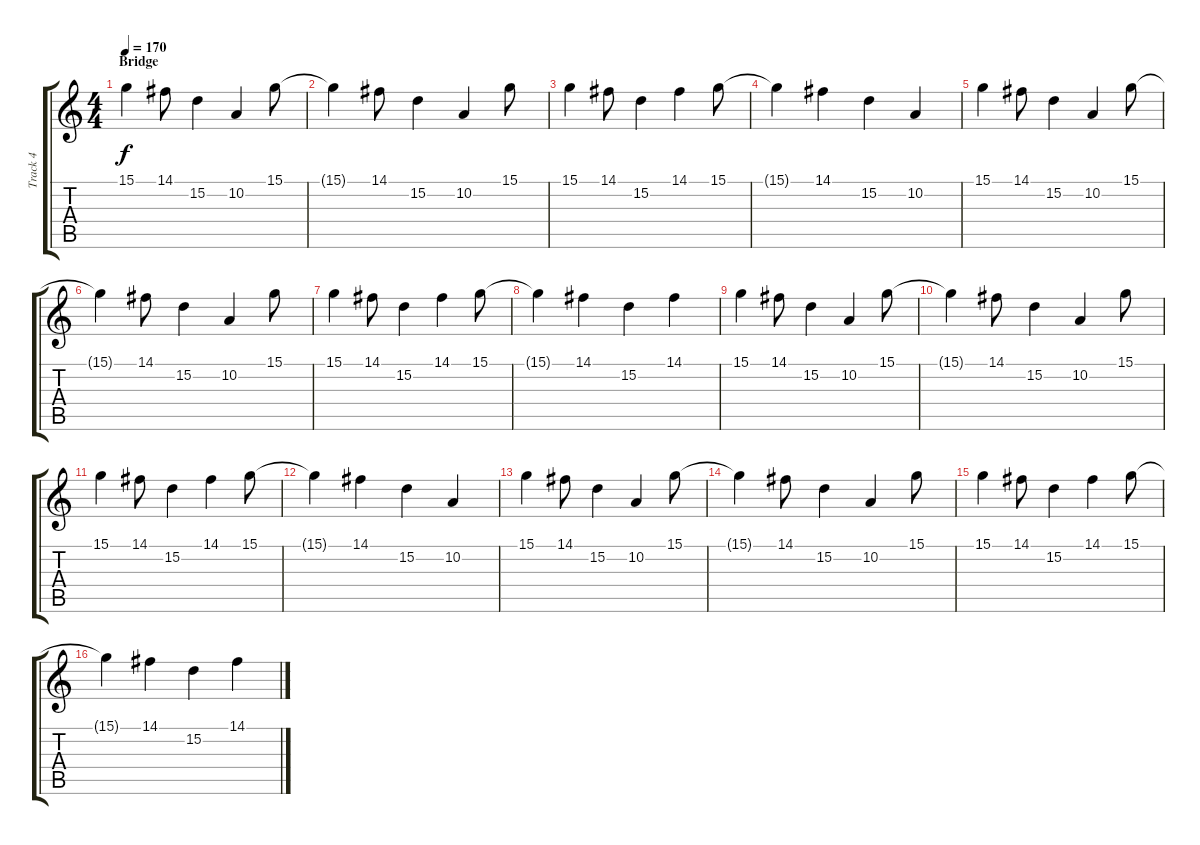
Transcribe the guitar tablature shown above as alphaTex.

\track ("Track 4" "Track 4") {instrument acousticgrandpiano}
\staff {score tabs}
\tuning (E4 B3 G3 D3 A2 E2) {hide}
\ts (4 4)
\section ("" "Bridge")
\tempo 170
\clef g2
\ks c
15.1.4{dy f} 14.1.8 15.2.4 10.2.4 15.1.8 |
15.1{t}.4 14.1.8 15.2.4 10.2.4 15.1.8 |
15.1.4 14.1.8 15.2.4 14.1.4 15.1.8 |
15.1{t}.4 14.1.4 15.2.4 10.2.4 |
15.1.4 14.1.8 15.2.4 10.2.4 15.1.8 |
15.1{t}.4 14.1.8 15.2.4 10.2.4 15.1.8 |
15.1.4 14.1.8 15.2.4 14.1.4 15.1.8 |
15.1{t}.4 14.1.4 15.2.4 14.1.4 |
15.1.4 14.1.8 15.2.4 10.2.4 15.1.8 |
15.1{t}.4 14.1.8 15.2.4 10.2.4 15.1.8 |
15.1.4 14.1.8 15.2.4 14.1.4 15.1.8 |
15.1{t}.4 14.1.4 15.2.4 10.2.4 |
15.1.4 14.1.8 15.2.4 10.2.4 15.1.8 |
15.1{t}.4 14.1.8 15.2.4 10.2.4 15.1.8 |
15.1.4 14.1.8 15.2.4 14.1.4 15.1.8 |
15.1{t}.4 14.1.4 15.2.4 14.1.4
